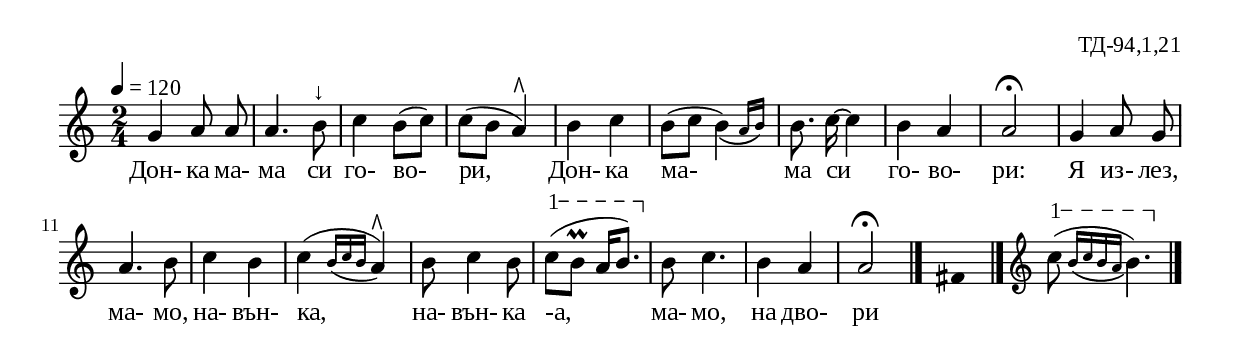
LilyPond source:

%{
TD_94_1_21
%}

\include "td-preamble.ly"

\score {
\relative c'' {
 \tempo 4 = 120
  \time 2/4
\phrasingSlurDown  
  g4 a8\noBeam a | a4. b8^"↓" | c4 b8([ c]) | c8([ b] a4^\rtoe) | b4 c | b8([ c]  
  \afterGrace b4)\( { a16[ b]\) } | b8.\noBeam c16~ c4 | b4 a | a2\fermata  
%\bar "|." 
%s4 \fixB fis4 \fixC
%\bar "|." 
%  \break
g4 a8\noBeam g | a4. b8 | c4 b | c4( \acciaccatura { b16[ c b] } a4^\rtoe) | b8 c4 b8 | 
\varA
c8\startTextSpan([ b\prall] a16[ b8.\stopTextSpan]) | 
b8 c4. | b4 a | a2\fermata
 \bar "|." 
 s4 \fixB fis4 \fixC
   \bar "|." 
\endm
\varA
c'8\startTextSpan( \grace { b16[\( c b a] } b4.\stopTextSpan\))
   \bar "|." 
}
\addlyrics { Дон- ка ма- ма си го- во- ри, Дон- ка ма- ма си го- во- ри: 
Я из- лез, ма- мо, на- вън- ка, на- вън- ка -а, ма- мо, на дво- ри }
%
\layout {
  indent = #0
  line-width = 190\mm
  ragged-right=##f
}
%
\midi { 
	\context {
		\Score
		tempoWholesPerMinute = #(ly:make-moment 152 4)
		}
	}
}
%
\header{
  opus = "ТД-94,1,21"
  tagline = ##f
}


